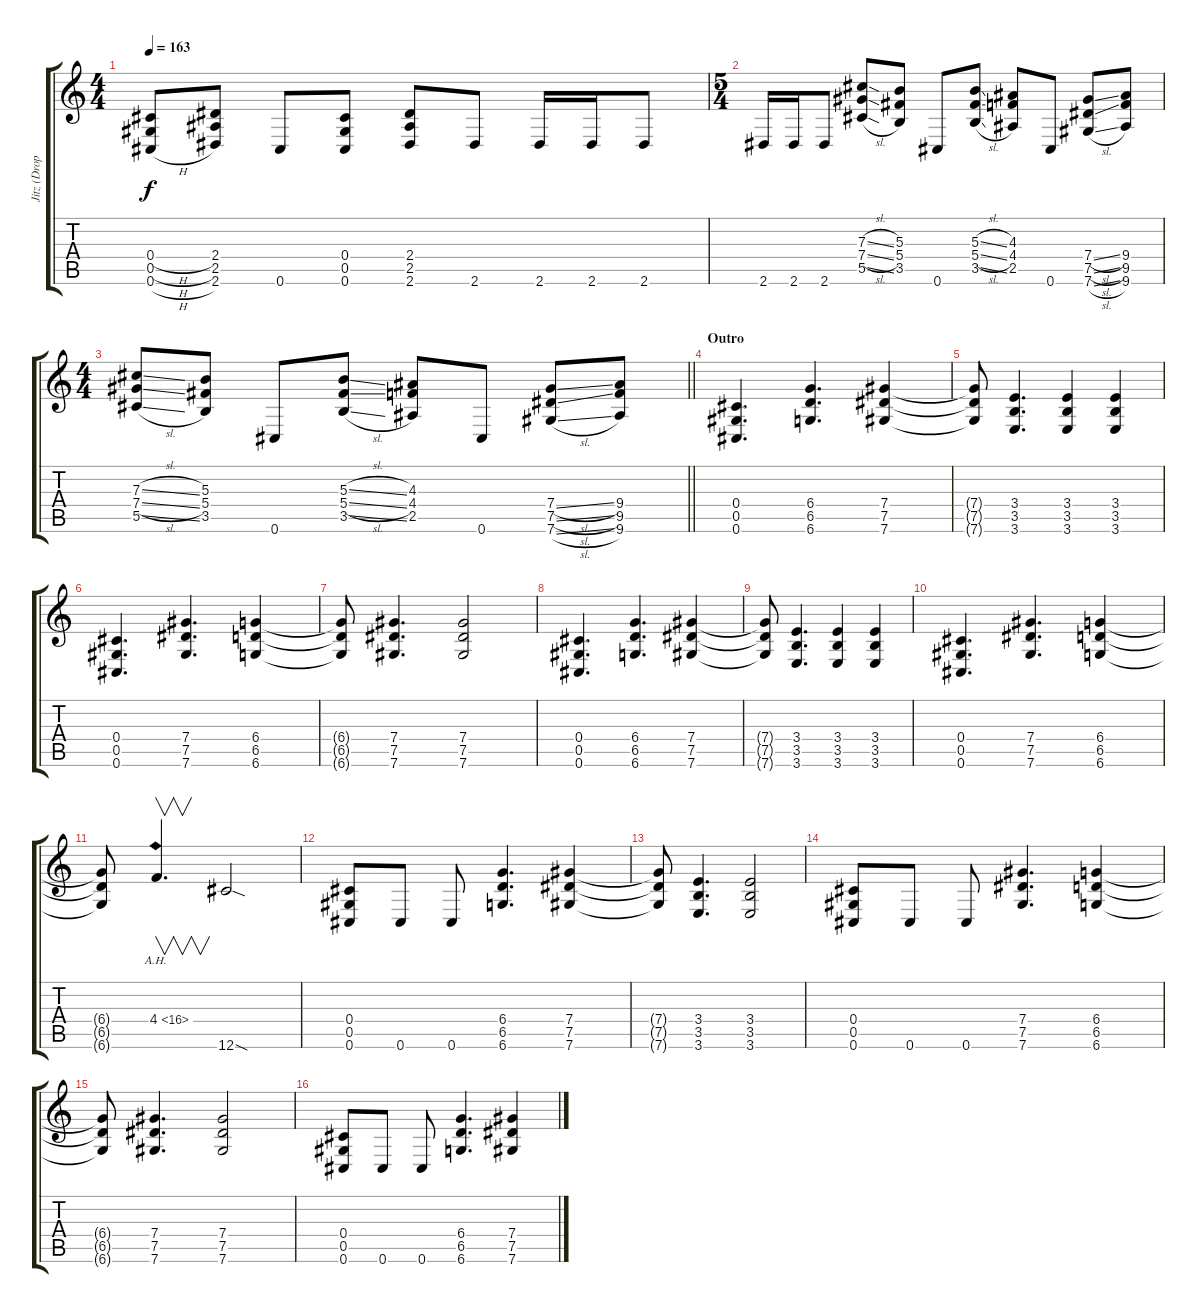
\track ("Jitz (Dropped Db - Db-Ab-Db-Gb-Bb-Eb)" "Jitz (Drop") {instrument distortionguitar}
\staff {score tabs}
\tuning (Eb4 Bb3 Gb3 Db3 Ab2 Db2) {hide}
\ts (4 4)
\tempo 163
\clef g2
\ks c
(0.4{h} 0.5{h} 0.6{h}).8{dy f} (2.4 2.5 2.6).8 0.6.8 (0.4 0.5 0.6).8 (2.4 2.5 2.6).8 2.6.8 2.6.16 2.6.16 2.6.8 |
\ts (5 4)
2.6.16 2.6.16 2.6.8 (7.3{sl} 7.4{sl} 5.5{sl}).8 (5.3 5.4 3.5).8 0.6.8 (5.3{sl} 5.4{sl} 3.5{sl}).8 (4.3 4.4 2.5).8 0.6.8 (7.4{sl} 7.5{sl} 7.6{sl}).8 (9.4 9.5 9.6).8 |
\ts (4 4)
\barLineRight lightlight
(7.3{sl} 7.4{sl} 5.5{sl}).8 (5.3 5.4 3.5).8 0.6.8 (5.3{sl} 5.4{sl} 3.5{sl}).8 (4.3 4.4 2.5).8 0.6.8 (7.4{sl} 7.5{sl} 7.6{sl}).8 (9.4 9.5 9.6).8 |
\section ("" "Outro")
(0.4 0.5 0.6).4{d} (6.4 6.5 6.6).4{d} (7.4 7.5 7.6).4 |
(7.4{t} 7.5{t} 7.6{t}).8 (3.4 3.5 3.6).4{d} (3.4 3.5 3.6).4 (3.4 3.5 3.6).4 |
(0.4 0.5 0.6).4{d} (7.4 7.5 7.6).4{d} (6.4 6.5 6.6).4 |
(6.4{t} 6.5{t} 6.6{t}).8 (7.4 7.5 7.6).4{d} (7.4 7.5 7.6).2 |
(0.4 0.5 0.6).4{d} (6.4 6.5 6.6).4{d} (7.4 7.5 7.6).4 |
(7.4{t} 7.5{t} 7.6{t}).8 (3.4 3.5 3.6).4{d} (3.4 3.5 3.6).4 (3.4 3.5 3.6).4 |
(0.4 0.5 0.6).4{d} (7.4 7.5 7.6).4{d} (6.4 6.5 6.6).4 |
(6.4{t} 6.5{t} 6.6{t}).8 4.4{ah 12}.4{v d} 12.6{sod}.2 |
(0.4 0.5 0.6).8 0.6.8 0.6.8 (6.4 6.5 6.6).4{d} (7.4 7.5 7.6).4 |
(7.4{t} 7.5{t} 7.6{t}).8 (3.4 3.5 3.6).4{d} (3.4 3.5 3.6).2 |
(0.4 0.5 0.6).8 0.6.8 0.6.8 (7.4 7.5 7.6).4{d} (6.4 6.5 6.6).4 |
(6.4{t} 6.5{t} 6.6{t}).8 (7.4 7.5 7.6).4{d} (7.4 7.5 7.6).2 |
(0.4 0.5 0.6).8 0.6.8 0.6.8 (6.4 6.5 6.6).4{d} (7.4 7.5 7.6).4
